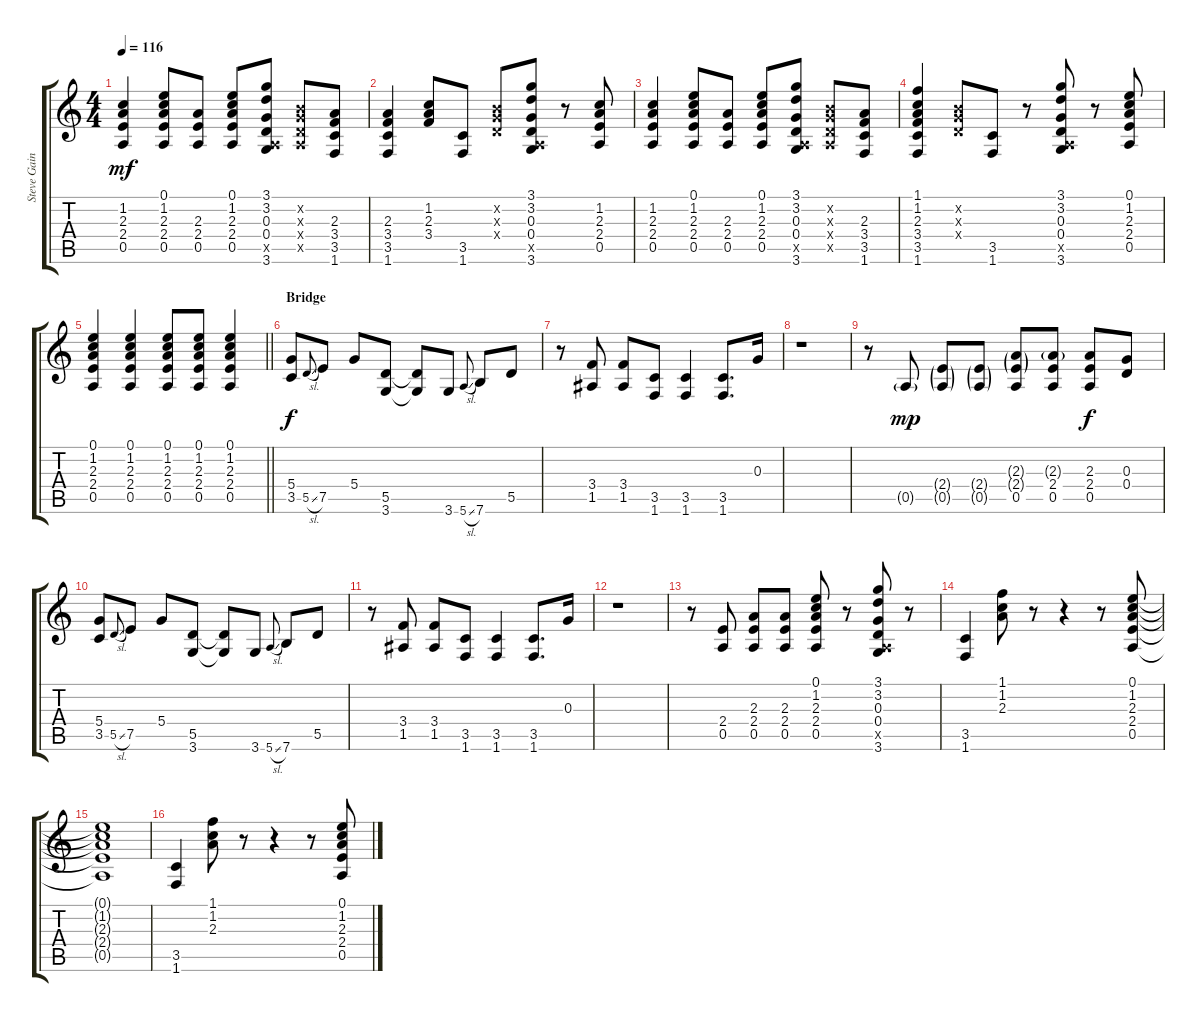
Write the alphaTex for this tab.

\track ("Steve Gaines - Rhythm Guitar" "Steve Gain") {instrument electricguitarclean}
\staff {score tabs}
\tuning (E4 B3 G3 D3 A2 E2) {hide}
\ts (4 4)
\tempo 116
\clef g2
\ks c
(1.2 2.3 2.4 0.5).4{dy mf} (0.1 1.2 2.3 2.4 0.5).8 (2.3 2.4 0.5).8 (0.1 1.2 2.3 2.4 0.5).8 (3.1 3.2 0.3 0.4 0.5{x} 3.6).8 (0.2{x} 0.3{x} 0.4{x} 0.5{x}).8 (2.3 3.4 3.5 1.6).8 |
(2.3 3.4 3.5 1.6).4 (1.2 2.3 3.4).8 (3.5 1.6).8 (0.2{x} 0.3{x} 0.4{x}).8 (3.1 3.2 0.3 0.4 0.5{x} 3.6).8 r.8 (1.2 2.3 2.4 0.5).8 |
(1.2 2.3 2.4 0.5).4 (0.1 1.2 2.3 2.4 0.5).8 (2.3 2.4 0.5).8 (0.1 1.2 2.3 2.4 0.5).8 (3.1 3.2 0.3 0.4 0.5{x} 3.6).8 (0.2{x} 0.3{x} 0.4{x} 0.5{x}).8 (2.3 3.4 3.5 1.6).8 |
(1.1 1.2 2.3 3.4 3.5 1.6).4 (0.2{x} 0.3{x} 0.4{x}).8 (3.5 1.6).8 r.8 (3.1 3.2 0.3 0.4 0.5{x} 3.6).8 r.8 (0.1 1.2 2.3 2.4 0.5).8 |
\barLineRight lightlight
(0.1 1.2 2.3 2.4 0.5).4 (0.1 1.2 2.3 2.4 0.5).4 (0.1 1.2 2.3 2.4 0.5).8 (0.1 1.2 2.3 2.4 0.5).8 (0.1 1.2 2.3 2.4 0.5).4 |
\section ("" "Bridge")
(5.4 3.5).8{dy f} 5.5{sl}.8{gr onbeat} 7.5.8 5.4.8 (5.5 3.6).8 (5.5{t} 3.6{t}).8 3.6.8 5.6{sl}.8{gr onbeat} 7.6.8 5.5.8 |
r.8 (3.4 1.5).8 (3.4 1.5).8 (3.5 1.6).8 (3.5 1.6).4 (3.5 1.6).8{d} 0.3.16 |
r.1 |
r.8 0.5{g}.8{dy mp} (2.4{g} 0.5{g}).8 (2.4{g} 0.5{g}).8 (2.3{g} 2.4{g} 0.5).8 (2.3{g} 2.4 0.5).8 (2.3 2.4 0.5).8{dy f} (0.3 0.4).8 |
(5.4 3.5).8 5.5{sl}.8{gr onbeat} 7.5.8 5.4.8 (5.5 3.6).8 (5.5{t} 3.6{t}).8 3.6.8 5.6{sl}.8{gr onbeat} 7.6.8 5.5.8 |
r.8 (3.4 1.5).8 (3.4 1.5).8 (3.5 1.6).8 (3.5 1.6).4 (3.5 1.6).8{d} 0.3.16 |
r.1 |
r.8 (2.4 0.5).8 (2.3 2.4 0.5).8 (2.3 2.4 0.5).8 (0.1 1.2 2.3 2.4 0.5).8 r.8 (3.1 3.2 0.3 0.4 0.5{x} 3.6).8 r.8 |
(3.5 1.6).4 (1.1 1.2 2.3).8 r.8 r.4 r.8 (0.1 1.2 2.3 2.4 0.5).8 |
(0.1{t} 1.2{t} 2.3{t} 2.4{t} 0.5{t}).1 |
(3.5 1.6).4 (1.1 1.2 2.3).8 r.8 r.4 r.8 (0.1 1.2 2.3 2.4 0.5).8
